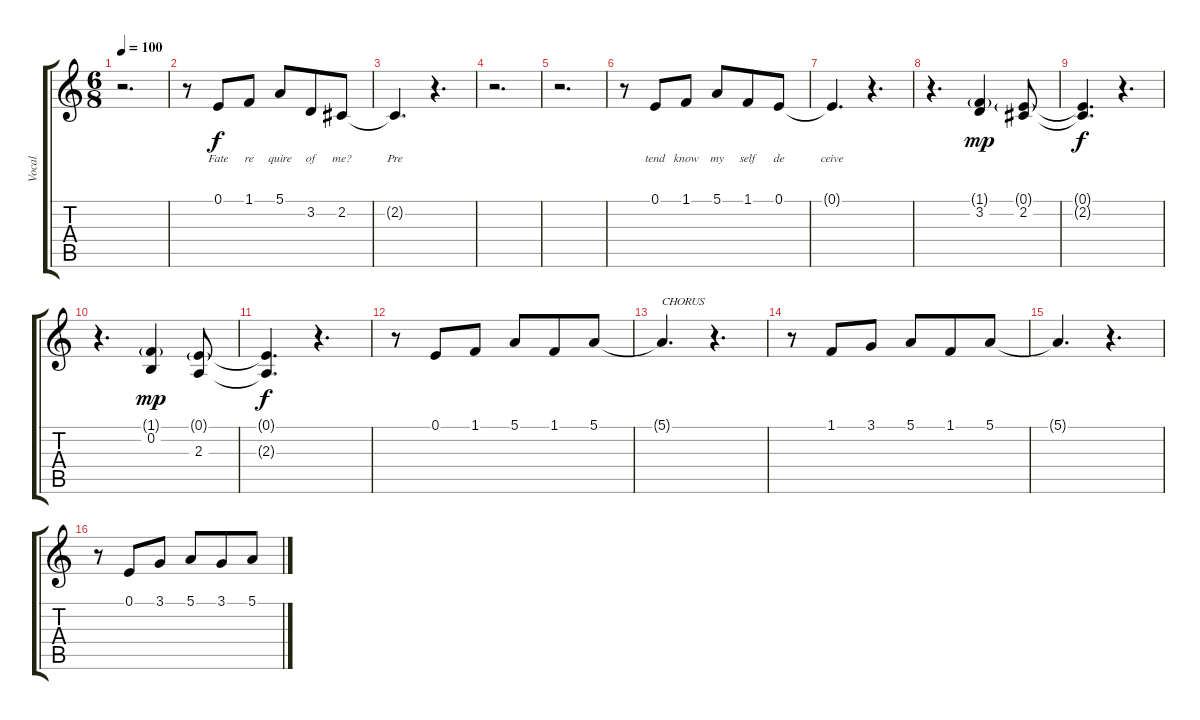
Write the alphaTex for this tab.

\track ("Vocal" "Vocal") {instrument acousticgrandpiano}
\staff {score tabs}
\tuning (E4 B3 G3 D3 A2 E2) {hide}
\ts (6 8)
\tempo 100
\clef g2
\ks c
r.2{d dy f} |
r.8 0.1.8{lyrics (0 "Fate") lyrics (1 "") lyrics (2 "") lyrics (3 "") lyrics (4 "")} 1.1.8{lyrics (0 "re") lyrics (1 "") lyrics (2 "") lyrics (3 "") lyrics (4 "")} 5.1.8{lyrics (0 "quire") lyrics (1 "") lyrics (2 "") lyrics (3 "") lyrics (4 "")} 3.2.8{lyrics (0 "of") lyrics (1 "") lyrics (2 "") lyrics (3 "") lyrics (4 "")} 2.2.8{lyrics (0 "me?") lyrics (1 "") lyrics (2 "") lyrics (3 "") lyrics (4 "")} |
2.2{t}.4{d lyrics (0 "Pre") lyrics (1 "") lyrics (2 "") lyrics (3 "") lyrics (4 "")} r.4{d} |
r.2{d} |
r.2{d} |
r.8 0.1.8{lyrics (0 "tend") lyrics (1 "") lyrics (2 "") lyrics (3 "") lyrics (4 "")} 1.1.8{lyrics (0 "know") lyrics (1 "") lyrics (2 "") lyrics (3 "") lyrics (4 "")} 5.1.8{lyrics (0 "my") lyrics (1 "") lyrics (2 "") lyrics (3 "") lyrics (4 "")} 1.1.8{lyrics (0 "self") lyrics (1 "") lyrics (2 "") lyrics (3 "") lyrics (4 "")} 0.1.8{lyrics (0 "de") lyrics (1 "") lyrics (2 "") lyrics (3 "") lyrics (4 "")} |
0.1{t}.4{d lyrics (0 "ceive") lyrics (1 "") lyrics (2 "") lyrics (3 "") lyrics (4 "")} r.4{d} |
r.4{d} (1.1{g} 3.2).4{dy mp} (0.1{g} 2.2).8 |
(0.1{t} 2.2{t}).4{d dy f} r.4{d} |
r.4{d} (1.1{g} 0.2).4{dy mp} (0.1{g} 2.3).8 |
(0.1{t} 2.3{t}).4{d dy f} r.4{d} |
r.8 0.1.8 1.1.8 5.1.8 1.1.8 5.1.8 |
5.1{t}.4{d txt "CHORUS"} r.4{d} |
r.8 1.1.8 3.1.8 5.1.8 1.1.8 5.1.8 |
5.1{t}.4{d} r.4{d} |
r.8 0.1.8 3.1.8 5.1.8 3.1.8 5.1.8
